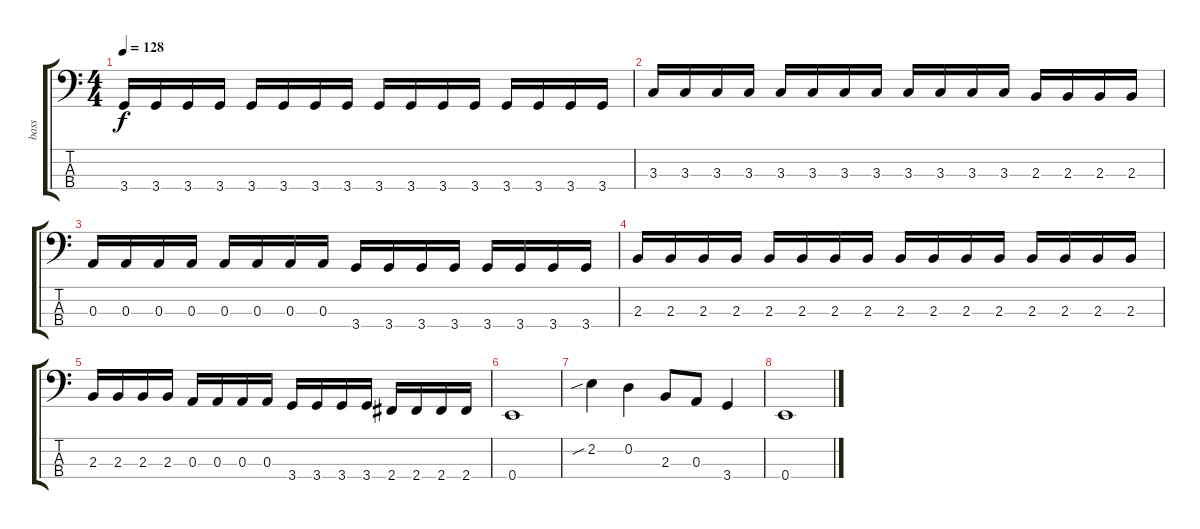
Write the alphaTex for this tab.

\track ("bass" "bass") {instrument electricbasspick}
\staff {score tabs}
\tuning (G2 D2 A1 E1) {hide}
\ts (4 4)
\tempo 128
\clef f4
\ks c
3.4.16{dy f} 3.4.16 3.4.16 3.4.16 3.4.16 3.4.16 3.4.16 3.4.16 3.4.16 3.4.16 3.4.16 3.4.16 3.4.16 3.4.16 3.4.16 3.4.16 |
3.3.16 3.3.16 3.3.16 3.3.16 3.3.16 3.3.16 3.3.16 3.3.16 3.3.16 3.3.16 3.3.16 3.3.16 2.3.16 2.3.16 2.3.16 2.3.16 |
0.3.16 0.3.16 0.3.16 0.3.16 0.3.16 0.3.16 0.3.16 0.3.16 3.4.16 3.4.16 3.4.16 3.4.16 3.4.16 3.4.16 3.4.16 3.4.16 |
2.3.16 2.3.16 2.3.16 2.3.16 2.3.16 2.3.16 2.3.16 2.3.16 2.3.16 2.3.16 2.3.16 2.3.16 2.3.16 2.3.16 2.3.16 2.3.16 |
2.3.16 2.3.16 2.3.16 2.3.16 0.3.16 0.3.16 0.3.16 0.3.16 3.4.16 3.4.16 3.4.16 3.4.16 2.4.16 2.4.16 2.4.16 2.4.16 |
0.4.1 |
2.2{sib}.4 0.2.4 2.3.8 0.3.8 3.4.4 |
0.4.1
